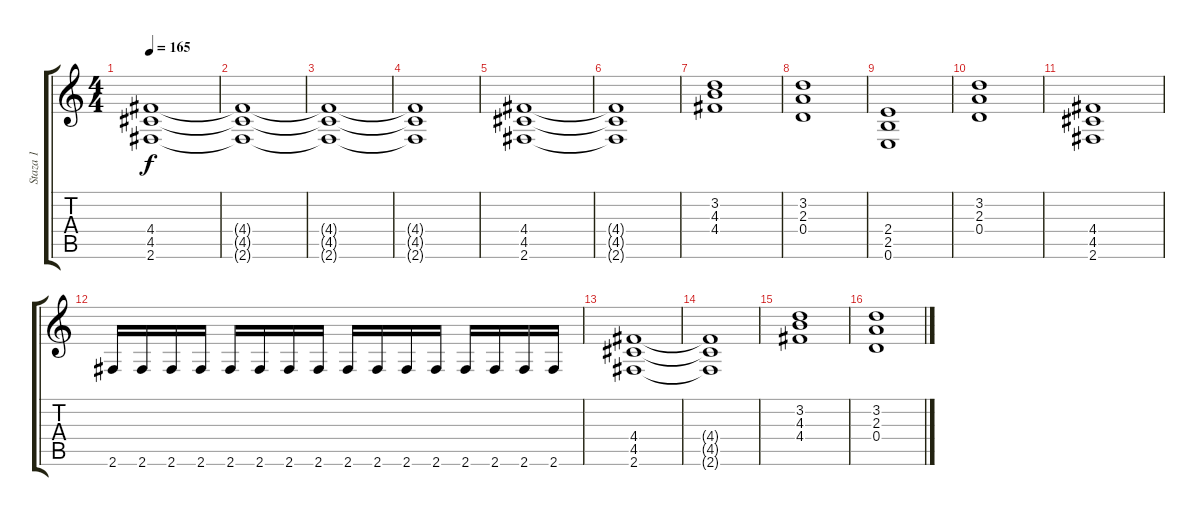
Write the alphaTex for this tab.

\track ("Staza 1" "Staza 1") {instrument distortionguitar}
\staff {score tabs}
\tuning (E4 B3 G3 D3 A2 E2) {hide}
\ts (4 4)
\tempo 165
\clef g2
\ks c
(4.4 4.5 2.6).1{dy f} |
(4.4{t} 4.5{t} 2.6{t}).1 |
(4.4{t} 4.5{t} 2.6{t}).1 |
(4.4{t} 4.5{t} 2.6{t}).1 |
(4.4 4.5 2.6).1 |
(4.4{t} 4.5{t} 2.6{t}).1 |
(3.2 4.3 4.4).1 |
(3.2 2.3 0.4).1 |
(2.4 2.5 0.6).1 |
(3.2 2.3 0.4).1 |
(4.4 4.5 2.6).1 |
2.6.16 2.6.16 2.6.16 2.6.16 2.6.16 2.6.16 2.6.16 2.6.16 2.6.16 2.6.16 2.6.16 2.6.16 2.6.16 2.6.16 2.6.16 2.6.16 |
(4.4 4.5 2.6).1 |
(4.4{t} 4.5{t} 2.6{t}).1 |
(3.2 4.3 4.4).1 |
(3.2 2.3 0.4).1
